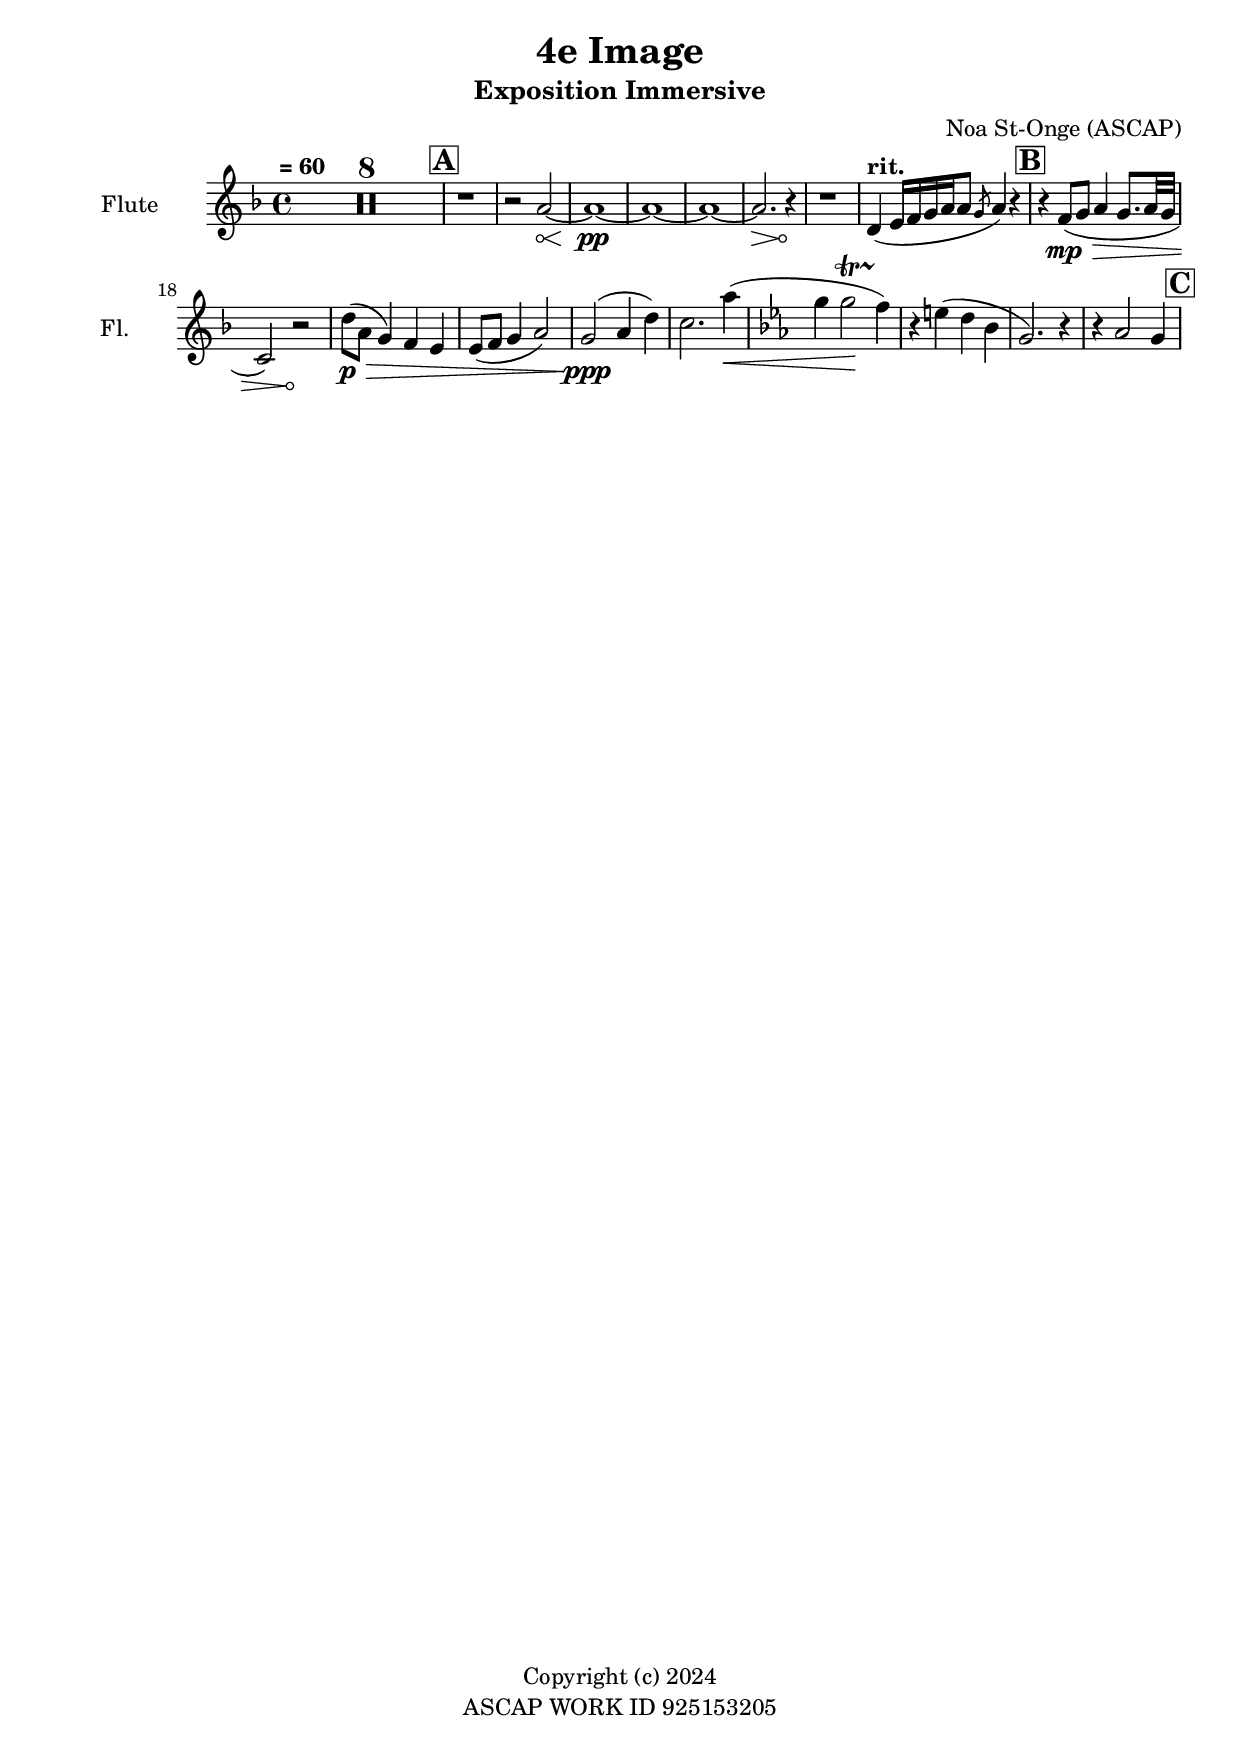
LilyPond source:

flute = \relative c'' {
  \time 4/4
  \tempo " = 60"
  \key f \major

  \set Score.rehearsalMarkFormatter = #format-mark-box-alphabet

  % Music follows here.
  \override Hairpin.circled-tip = ##t
  \compressMMRests { R1*8 } \mark \default r1 r2
  a2\< ~ a1\!\pp ~ a1 ~ a1 ~ a2.\> r4\! r1

  \tempo \markup { "rit. " } d,4 (e16 [f16 g16 a16 a8] \slashedGrace g8 a4*1/2) r4

  \mark \default %B
  r4 f8(\mp\> g8 a4 g8. a32 g32 c,2) r2\!

  \override Hairpin.circled-tip = ##f
  d'8(\p\> a8 g4) f4 e4
  e8( f8 g4 a2)
  g2(\!\ppp a4 d4)
  c2. a'4(\<

  \key ees \major

  g4 g2\!\startTrillSpan f4\stopTrillSpan) r4

  e4( d4 bes4 g2.) r4 r4

  aes2 g4 \mark \default %%%%% C %%%%%
}

flutePart = \new Staff \with {
  instrumentName = "Flute"
  shortInstrumentName = "Fl."
  midiInstrument = "flute"
} \flute

\book {
  \bookOutputName "Flute"
  \header {
  title = "4e Image"
  subtitle = "Exposition Immersive"
  composer = "Noa St-Onge (ASCAP)"
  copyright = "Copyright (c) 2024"
  % Remove default LilyPond tagline
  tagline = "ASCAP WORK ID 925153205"
}
  \score {
    <<
      \flutePart
    >>
    \layout {
      indent = 25
      short-indent = 20
    }

    \midi {
      \tempo 4=60
    }
  }
}